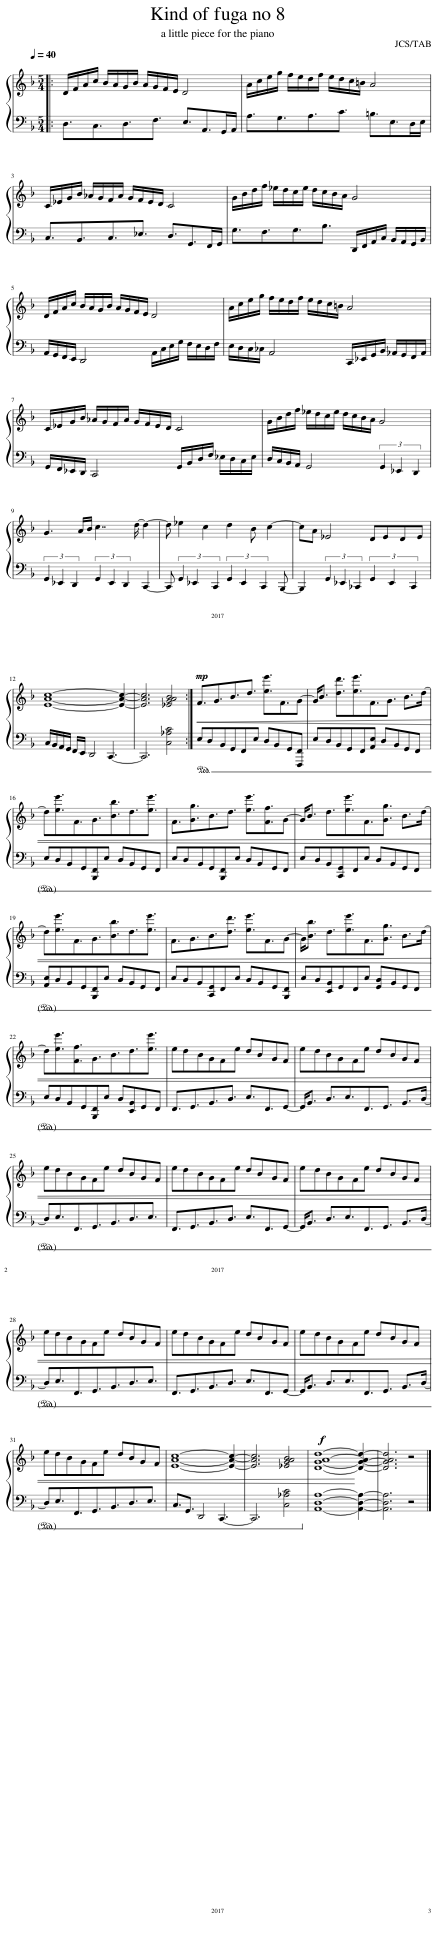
X:1
%%score { 1 | 2 }
L:1/8
Q:1/4=40
M:5/4
I:linebreak $
K:F
V:1 treble
V:2 bass
V:1
|: D/F/A/c/ B/A/G/B/ A/G/F/E/ D4 | A/c/e/g/ f/e/d/f/ e/d/c/=B/ A4 |$ C/_E/G/B/ _A/G/F/A/ G/F/E/D/ C4 | G/B/d/f/ _e/d/c/e/ d/c/B/A/ G4 |$ D/F/A/c/ B/A/G/B/ A/G/F/E/ D4 | %5
 A/c/e/g/ f/e/d/f/ e/d/c/=B/ A4 |$ C/_E/G/B/ _A/G/F/A/ G/F/E/D/ C4 | G/B/d/f/ _e/d/c/e/ d/c/B/A/ G4 |$ G3 A/B/ c7/2 d/- d2- | d _e2 c2 d2 B c2- | %10
 cA _E4 DEDE |$ [EAc]8- [EAc]2- | [EAc]6 [_EGAB]4 :|!mp!!<(! F3/2G3/2B3/2d3/2 [ee']3/2F3/2G- | G<B [dd']3/2[ee']3/2F3/2G3/2 B>d- |$ %15
 d[ee']3/2F3/2G3/2[Bb]3/2d3/2[ee']3/2 | F3/2[Gg]3/2B3/2d3/2 [ee']3/2[Ff]3/2G- | G<B d3/2[ee']3/2F3/2[Gg]3/2 B>d- |$ d[ee']3/2F3/2G3/2[Bb]3/2d3/2[ee']3/2 | F3/2G3/2B3/2[dd']3/2 [ee']3/2F3/2G- | %20
 G<[Bb] d3/2[ee']3/2F3/2[Gg]3/2 B>d- |$ d[ee']3/2[Ff]3/2G3/2B3/2d3/2[ee']3/2 | edBGFe dBGF | edBGFe dBGF |$ edBGFe dBGF | %25
 edBGFe dBGF | edBGFe dBGF |$ edBGFe dBGF | edBGFe dBGF | edBGFe dBGF |$ %30
 edBGFe dBGF | [EAc]8- [EAc]2- | [EAc]6 [_EGAB]4 |!f! [DGAd]8-!<)! [DGAd]2- | [DGAd]6 z4 |] %35
V:2
|: D,3/2C,3/2D,3/2F,3/2 E,3/2A,,>G,,A,,/ | A,3/2G,3/2A,3/2C3/2 =B,3/2E,>D,E,/ |$ C,3/2B,,3/2C,3/2_E,3/2 D,3/2G,,>F,,G,,/ | G,3/2F,3/2G,3/2B,3/2 D,,/F,,/A,,/C,/ B,,/A,,/G,,/B,,/ |$ A,,/G,,/F,,/E,,/ D,,4 A,,/C,/E,/G,/ F,/E,/D,/F,/ | %5
 E,/D,/C,/_C,/ A,,4 C,,/_E,,/G,,/B,,/ _A,,/G,,/F,,/A,,/ |$ G,,/F,,/_E,,/D,,/ C,,4 G,,/B,,/D,/F,/ _E,/D,/C,/E,/ | D,/C,/B,,/A,,/ G,,4 (3G,,2 _E,,2 D,,2 |$ (3G,,2 _E,,2 D,,2 (3G,,2 E,,2 D,,2 C,,2- | C,, (3G,,2 _E,,2 C,,2 (3G,,2 E,,2 C,,2 B,,,- | %10
 B,,,2 (3G,,2 _E,,2 _C,,2 (3G,,2 E,,2 C,,2 |$ C,/B,,/A,,/G,,/ F,,/E,,/ D,,4 C,,3- | C,,6 [C,_A,C]4 :|!ped! E,D,B,,G,,F,,E, D,B,,G,,[F,,,F,,] | E,D,B,,G,,F,,[A,,E,] D,B,,G,,F,, |$ %15
 E,D,B,,G,,[B,,,F,,]E, D,B,,G,,F,, | E,D,B,,G,,[B,,,F,,]E, D,B,,G,,F,, | E,D,B,,[C,,G,,]F,,E, D,B,,G,,F,, |$ [A,,E,]D,B,,G,,[B,,,F,,]E, D,B,,G,,F,, | E,D,B,,[C,,G,,]F,,E, D,B,,G,,[B,,,F,,] | %20
 E,D,[E,,B,,]G,,F,,E, [G,,D,]B,,G,,F,, |$ E,D,B,,G,,[B,,,F,,]E, D,[E,,B,,]G,,F,, | F,,3/2G,,3/2B,,3/2D,3/2 E,3/2F,,3/2G,,- | G,,<B,, D,3/2E,3/2F,,3/2G,,3/2 B,,>D,- |$ D,E,3/2F,,3/2G,,3/2B,,3/2D,3/2E,3/2 | %25
 F,,3/2G,,3/2B,,3/2D,3/2 E,3/2F,,3/2G,,- | G,,<B,, D,3/2E,3/2F,,3/2G,,3/2 B,,>D,- |$ D,E,3/2F,,3/2G,,3/2B,,3/2D,3/2E,3/2 | F,,3/2G,,3/2B,,3/2D,3/2 E,3/2F,,3/2G,,- | G,,<B,, D,3/2E,3/2F,,3/2G,,3/2 B,,>D,- |$ %30
 D,E,3/2F,,3/2G,,3/2B,,3/2D,3/2E,3/2 | C,3/2G,,3/2 D,,4 C,,3- | C,,6 [C,_A,C]4!ped-up! | [A,,D,A,]8- [A,,D,A,]2- | [A,,D,A,]6 z4 |] %35
